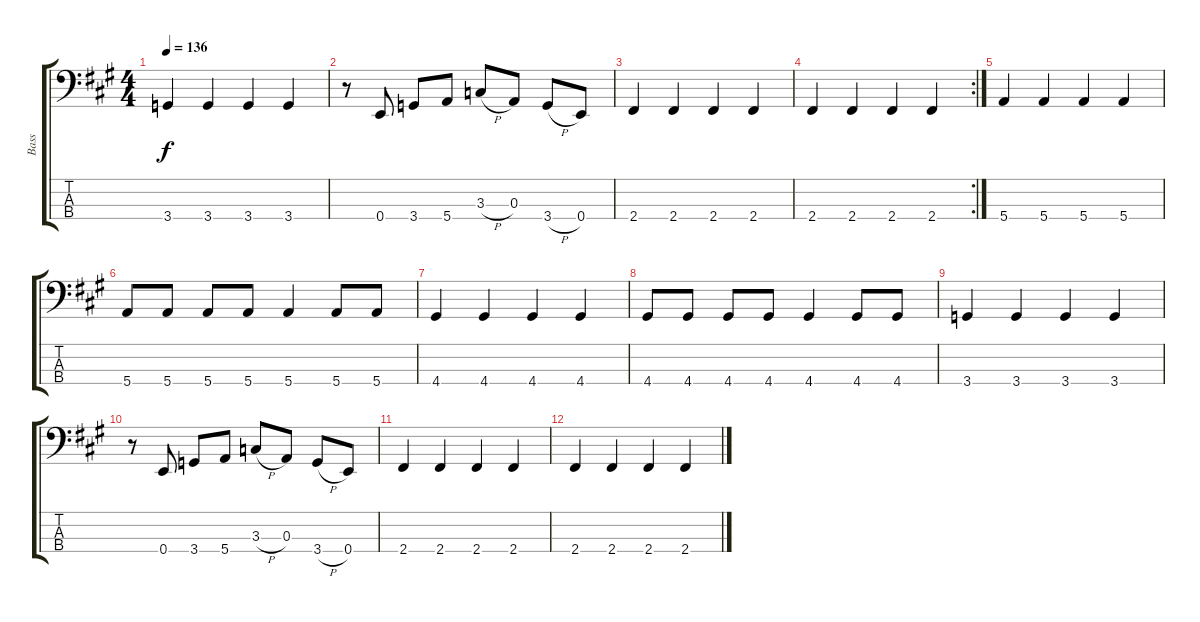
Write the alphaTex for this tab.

\track ("Bass" "Bass") {instrument electricbassfinger}
\staff {score tabs}
\tuning (G2 D2 A1 E1) {hide}
\ts (4 4)
\tempo 136
\clef f4
\ks a
3.4.4{dy f} 3.4.4 3.4.4 3.4.4 |
r.8 0.4.8 3.4.8 5.4.8 3.3{h}.8 0.3.8 3.4{h}.8 0.4.8 |
2.4.4 2.4.4 2.4.4 2.4.4 |
\rc 2
2.4.4 2.4.4 2.4.4 2.4.4 |
5.4.4 5.4.4 5.4.4 5.4.4 |
5.4.8 5.4.8 5.4.8 5.4.8 5.4.4 5.4.8 5.4.8 |
4.4.4 4.4.4 4.4.4 4.4.4 |
4.4.8 4.4.8 4.4.8 4.4.8 4.4.4 4.4.8 4.4.8 |
3.4.4{volume 0} 3.4.4 3.4.4 3.4.4 |
r.8 0.4.8 3.4.8 5.4.8 3.3{h}.8 0.3.8 3.4{h}.8 0.4.8 |
2.4.4 2.4.4 2.4.4 2.4.4 |
2.4.4 2.4.4 2.4.4 2.4.4
